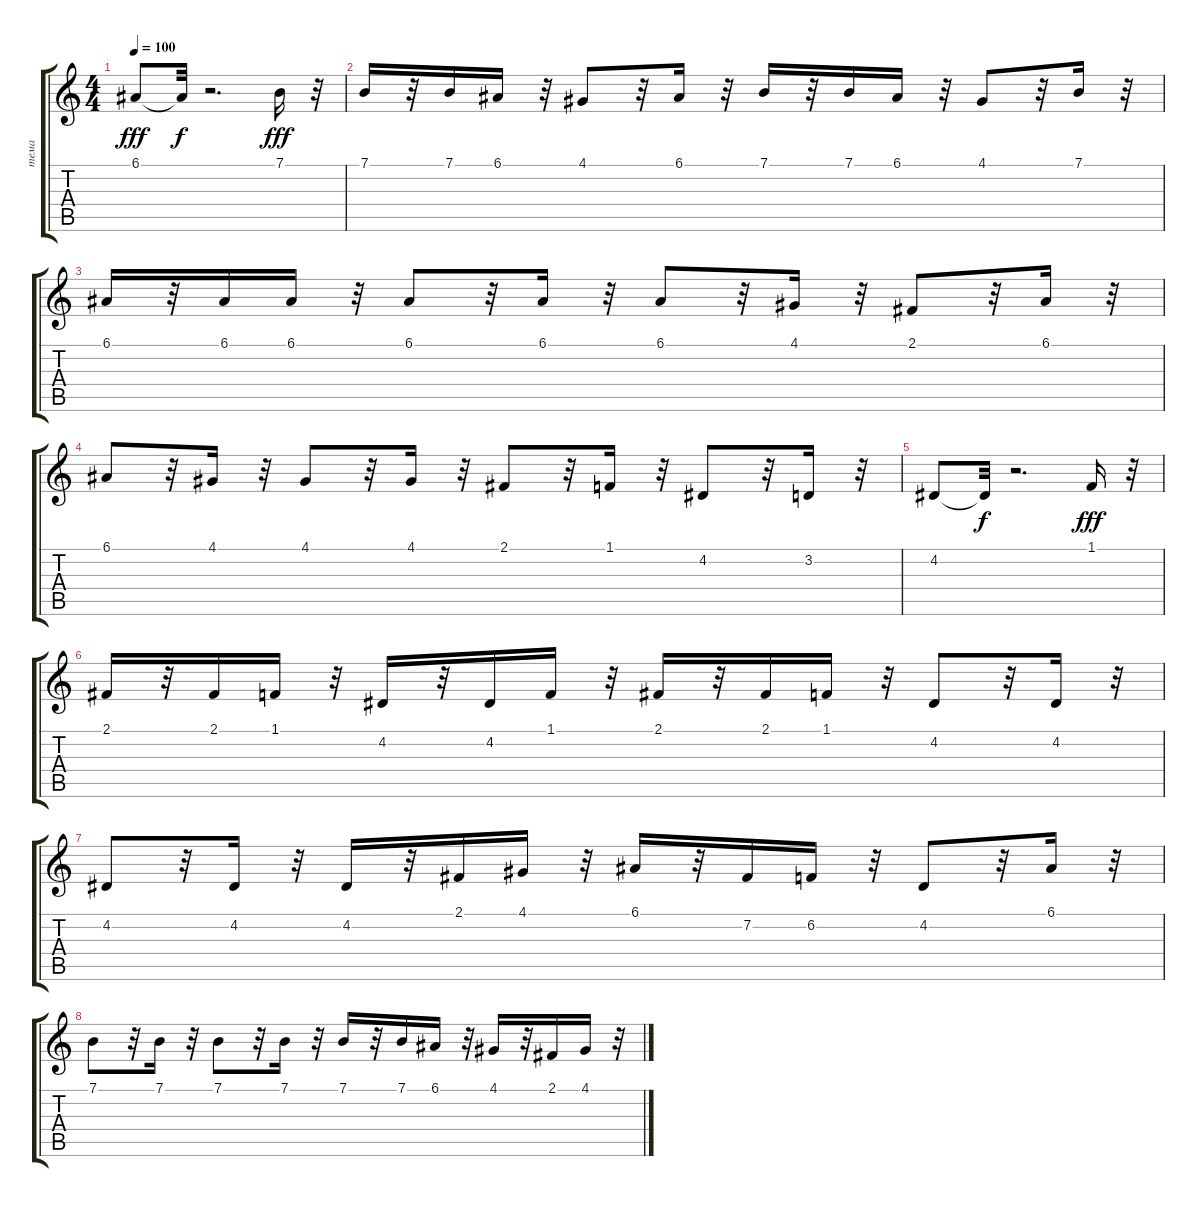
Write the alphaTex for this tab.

\track ("тема" "тема") {instrument trumpet}
\staff {score tabs}
\tuning (E4 B3 G3 D3 A2 E2) {hide}
\ts (4 4)
\tempo 100
\clef g2
\ks c
6.1.8{dy fff} 6.1{t}.32{dy f} r.2{d} 7.1.16{dy fff} r.32 |
7.1.16 r.32 7.1.16 6.1.16 r.32 4.1.8 r.32 6.1.16 r.32 7.1.16 r.32 7.1.16 6.1.16 r.32 4.1.8 r.32 7.1.16 r.32 |
6.1.16 r.32 6.1.16 6.1.16 r.32 6.1.8 r.32 6.1.16 r.32 6.1.8 r.32 4.1.16 r.32 2.1.8 r.32 6.1.16 r.32 |
6.1.8 r.32 4.1.16 r.32 4.1.8 r.32 4.1.16 r.32 2.1.8 r.32 1.1.16 r.32 4.2.8 r.32 3.2.16 r.32 |
4.2.8 4.2{t}.32{dy f} r.2{d} 1.1.16{dy fff instrument distortionguitar} r.32 |
2.1.16 r.32 2.1.16 1.1.16 r.32 4.2.16 r.32 4.2.16 1.1.16 r.32 2.1.16 r.32 2.1.16 1.1.16 r.32 4.2.8 r.32 4.2.16 r.32 |
4.2.8 r.32 4.2.16 r.32 4.2.16 r.32 2.1.16 4.1.16 r.32 6.1.16 r.32 7.2.16 6.2.16 r.32 4.2.8 r.32 6.1.16 r.32 |
7.1.8 r.32 7.1.16 r.32 7.1.8 r.32 7.1.16 r.32 7.1.16 r.32 7.1.16 6.1.16 r.32 4.1.16 r.32 2.1.16 4.1.16 r.32
